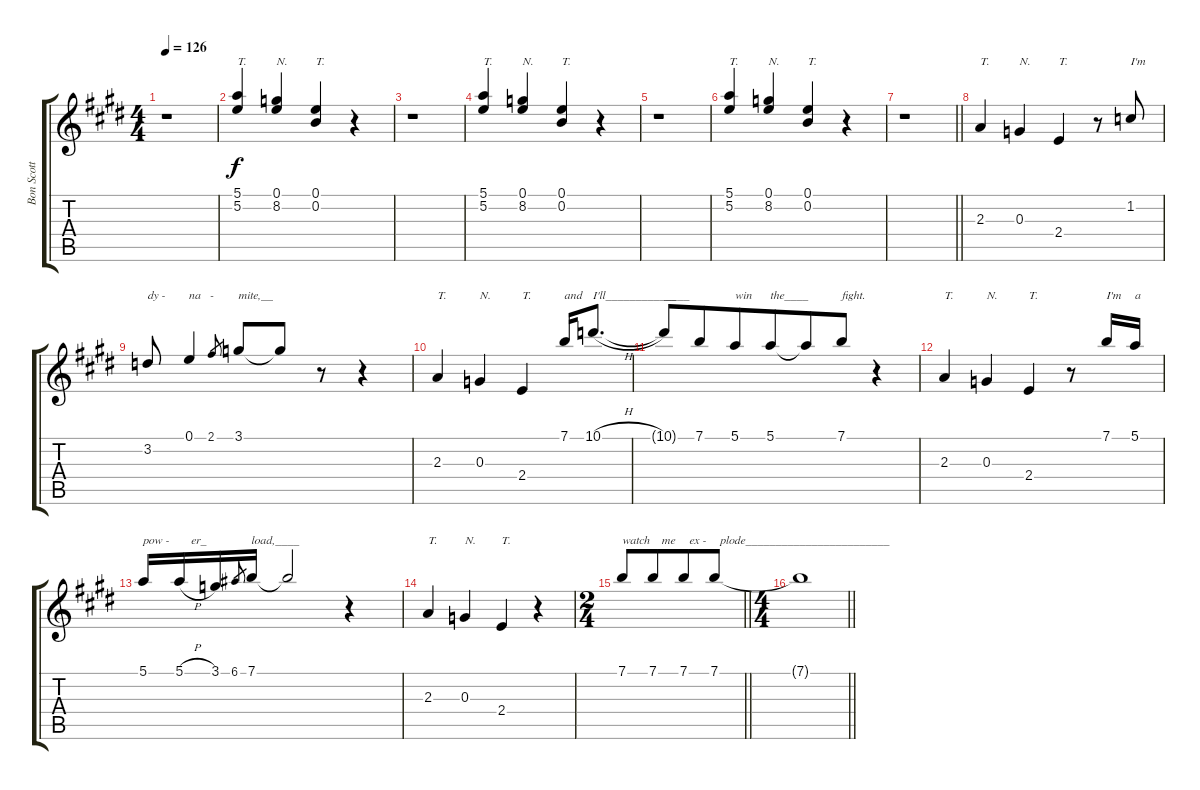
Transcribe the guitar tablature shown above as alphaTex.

\track ("Bon Scott" "Bon Scott") {instrument fretlessbass}
\staff {score tabs}
\tuning (E4 B3 G3 D3 A2 E2) {hide}
\ts (4 4)
\tempo 126
\clef g2
\ks e
r.1{dy f} |
(5.1 5.2).4{txt "T." beam Up} (0.1 8.2).4{txt "N." beam Up} (0.1 0.2).4{txt "T." beam Up} r.4 |
r.1 |
(5.1 5.2).4{txt "T." beam Up} (0.1 8.2).4{txt "N." beam Up} (0.1 0.2).4{txt "T." beam Up} r.4 |
r.1 |
(5.1 5.2).4{txt "T." beam Up} (0.1 8.2).4{txt "N." beam Up} (0.1 0.2).4{txt "T." beam Up} r.4 |
\barLineRight lightlight
r.1 |
2.3.4{txt "T."} 0.3.4{txt "N."} 2.4.4{txt "T."} r.8 1.2.8{txt "I'm" beam Up} |
3.2.8{txt "dy -" beam Up} 0.1.4{txt "na   - " beam Up} 2.1.8{gr} 3.1.8{txt "mite,__" beam Up beam merge} 3.1{t}.8{beam Up} r.8 r.4 |
2.3.4{txt "T."} 0.3.4{txt "N."} 2.4.4{txt "T."} 7.1.16{txt "and" beam Up beam merge} 10.1{h}.8{d txt "I'll______________" beam Up} |
10.1{t}.8{txt "__" beam Up beam merge} 7.1.8{beam Up beam merge} 5.1.8{txt "win" beam Up beam merge} 5.1.8{txt "the____" beam Up beam merge} 5.1{t}.8{beam Up beam merge} 7.1.8{txt "fight." beam Up} r.4 |
2.3.4{txt "T."} 0.3.4{txt "N."} 2.4.4{txt "T."} r.8 7.1.16{txt "I'm" beam Up beam merge} 5.1.16{txt "a" beam Up} |
5.1.16{txt "pow -" beam Up beam merge} 5.1{h}.16{txt "    er_" beam Up beam merge} 3.1.16{beam Up} 6.1.8{gr beam merge} 7.1.16{txt "load,____" beam Up} 7.1{t}.2{beam Up} r.4 |
2.3.4{txt "T."} 0.3.4{txt "N."} 2.4.4{txt "T."} r.4 |
\ts (2 4)
\barLineRight lightlight
7.1.8{txt "watch" beam Up beam merge} 7.1.8{txt "   me" beam Up beam merge} 7.1.8{txt "  ex -" beam Up beam merge} 7.1.8{txt "  plode________________________" beam Up} |
\ts (4 4)
\section ("" "")
\barLineRight lightlight
7.1{t}.1
